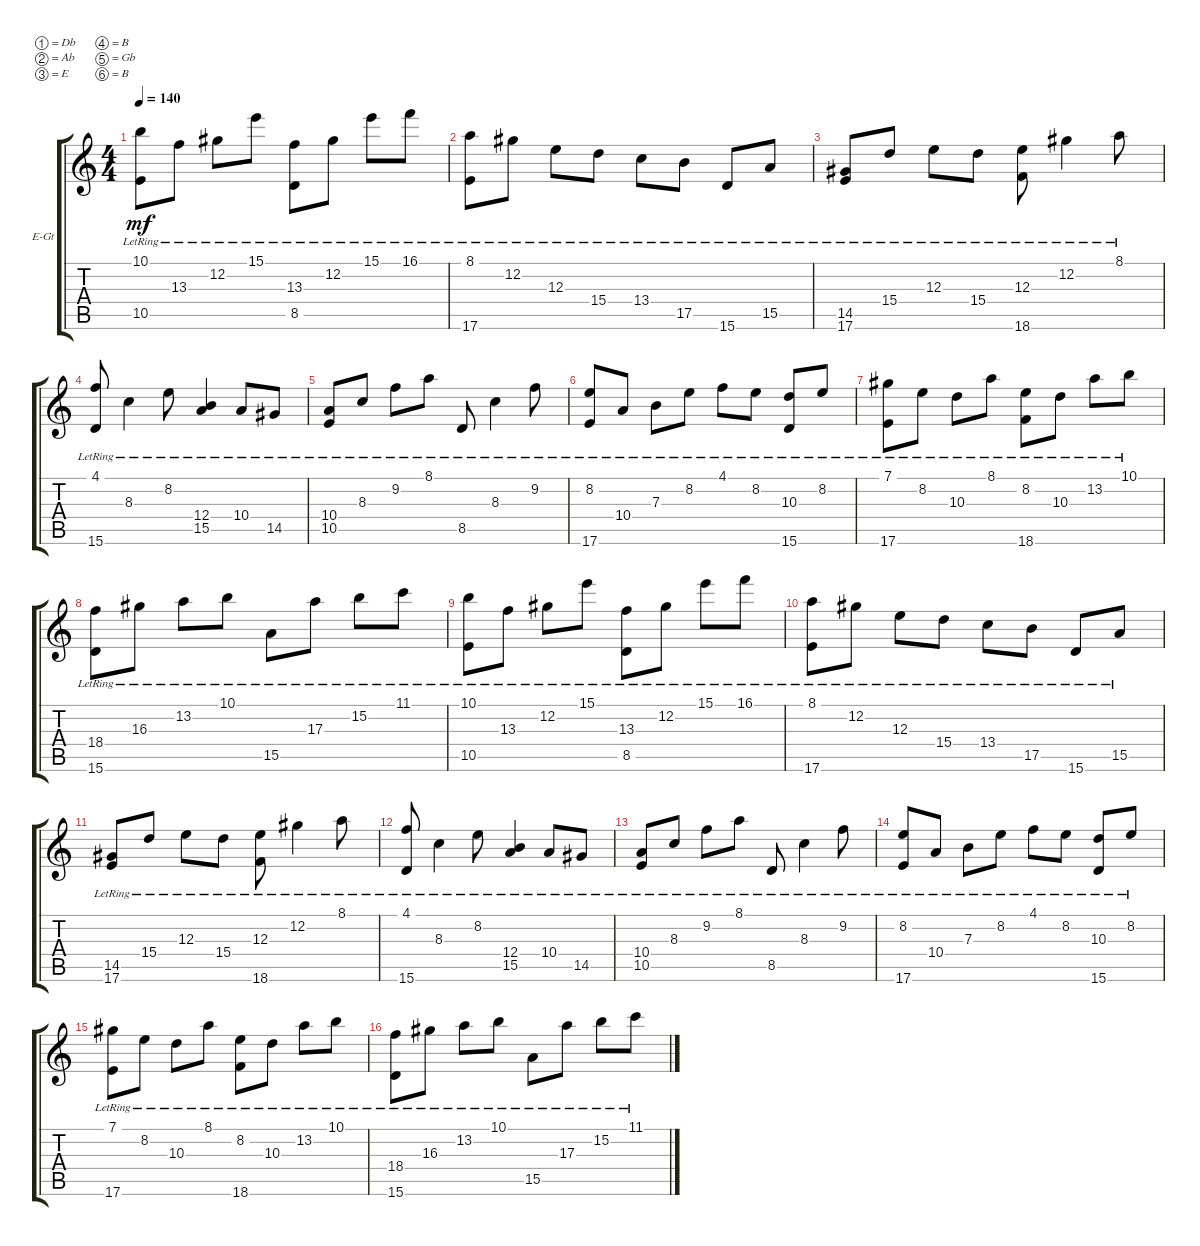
\defaultSystemsLayout 4
\bracketExtendMode groupsimilarinstruments
\firstSystemTrackNameOrientation horizontal
\otherSystemsTrackNameOrientation horizontal
\track ("Electric Guitar" "E-Gt") {instrument electricguitarclean}
\staff {score tabs}
\tuning (Db4 Ab3 E3 B2 Gb2 B1)
\ts (4 4)
\tempo 140
\clef g2
\ks c
(10.5{lr} 10.1{lr}).8{dy mf} 13.3{lr}.8 12.2{lr}.8 15.1{lr}.8 (8.5{lr} 13.3{lr}).8 12.2{lr}.8 15.1{lr}.8 16.1{lr}.8 |
(8.1{lr} 17.6{lr}).8 12.2{lr}.8 12.3{lr}.8 15.4{lr}.8 13.4{lr}.8 17.5{lr}.8 15.6{lr}.8 15.5{lr}.8 |
(14.5{lr} 17.6{lr}).8 15.4{lr}.8 12.3{lr}.8 15.4{lr}.8 (12.3{lr} 18.6{lr}).8 12.2{lr}.4 8.1{lr}.8 |
(4.1{lr} 15.6{lr}).8 8.3{lr}.4 8.2{lr}.8 (12.4{lr} 15.5{lr}).4 10.4{lr}.8 14.5{lr}.8 |
(10.4{lr} 10.5{lr}).8 8.3{lr}.8 9.2{lr}.8 8.1{lr}.8 8.5{lr}.8 8.3{lr}.4 9.2{lr}.8 |
(17.6{lr} 8.2{lr}).8 10.4{lr}.8 7.3{lr}.8 8.2{lr}.8 4.1{lr}.8 8.2{lr}.8 (15.6{lr} 10.3{lr}).8 8.2{lr}.8 |
(17.6{lr} 7.1{lr}).8 8.2{lr}.8 10.3{lr}.8 8.1{lr}.8 (18.6{lr} 8.2{lr}).8 10.3{lr}.8 13.2{lr}.8 10.1{lr}.8 |
(15.6{lr} 18.4{lr}).8 16.3{lr}.8 13.2{lr}.8 10.1{lr}.8 15.5{lr}.8 17.3{lr}.8 15.2{lr}.8 11.1{lr}.8 |
(10.5{lr} 10.1{lr}).8 13.3{lr}.8 12.2{lr}.8 15.1{lr}.8 (8.5{lr} 13.3{lr}).8 12.2{lr}.8 15.1{lr}.8 16.1{lr}.8 |
(8.1{lr} 17.6{lr}).8 12.2{lr}.8 12.3{lr}.8 15.4{lr}.8 13.4{lr}.8 17.5{lr}.8 15.6{lr}.8 15.5{lr}.8 |
(14.5{lr} 17.6{lr}).8 15.4{lr}.8 12.3{lr}.8 15.4{lr}.8 (12.3{lr} 18.6{lr}).8 12.2{lr}.4 8.1{lr}.8 |
(4.1{lr} 15.6{lr}).8 8.3{lr}.4 8.2{lr}.8 (12.4{lr} 15.5{lr}).4 10.4{lr}.8 14.5{lr}.8 |
(10.4{lr} 10.5{lr}).8 8.3{lr}.8 9.2{lr}.8 8.1{lr}.8 8.5{lr}.8 8.3{lr}.4 9.2{lr}.8 |
(17.6{lr} 8.2{lr}).8 10.4{lr}.8 7.3{lr}.8 8.2{lr}.8 4.1{lr}.8 8.2{lr}.8 (15.6{lr} 10.3{lr}).8 8.2{lr}.8 |
(17.6{lr} 7.1{lr}).8 8.2{lr}.8 10.3{lr}.8 8.1{lr}.8 (18.6{lr} 8.2{lr}).8 10.3{lr}.8 13.2{lr}.8 10.1{lr}.8 |
(15.6{lr} 18.4{lr}).8 16.3{lr}.8 13.2{lr}.8 10.1{lr}.8 15.5{lr}.8 17.3{lr}.8 15.2{lr}.8 11.1{lr}.8
